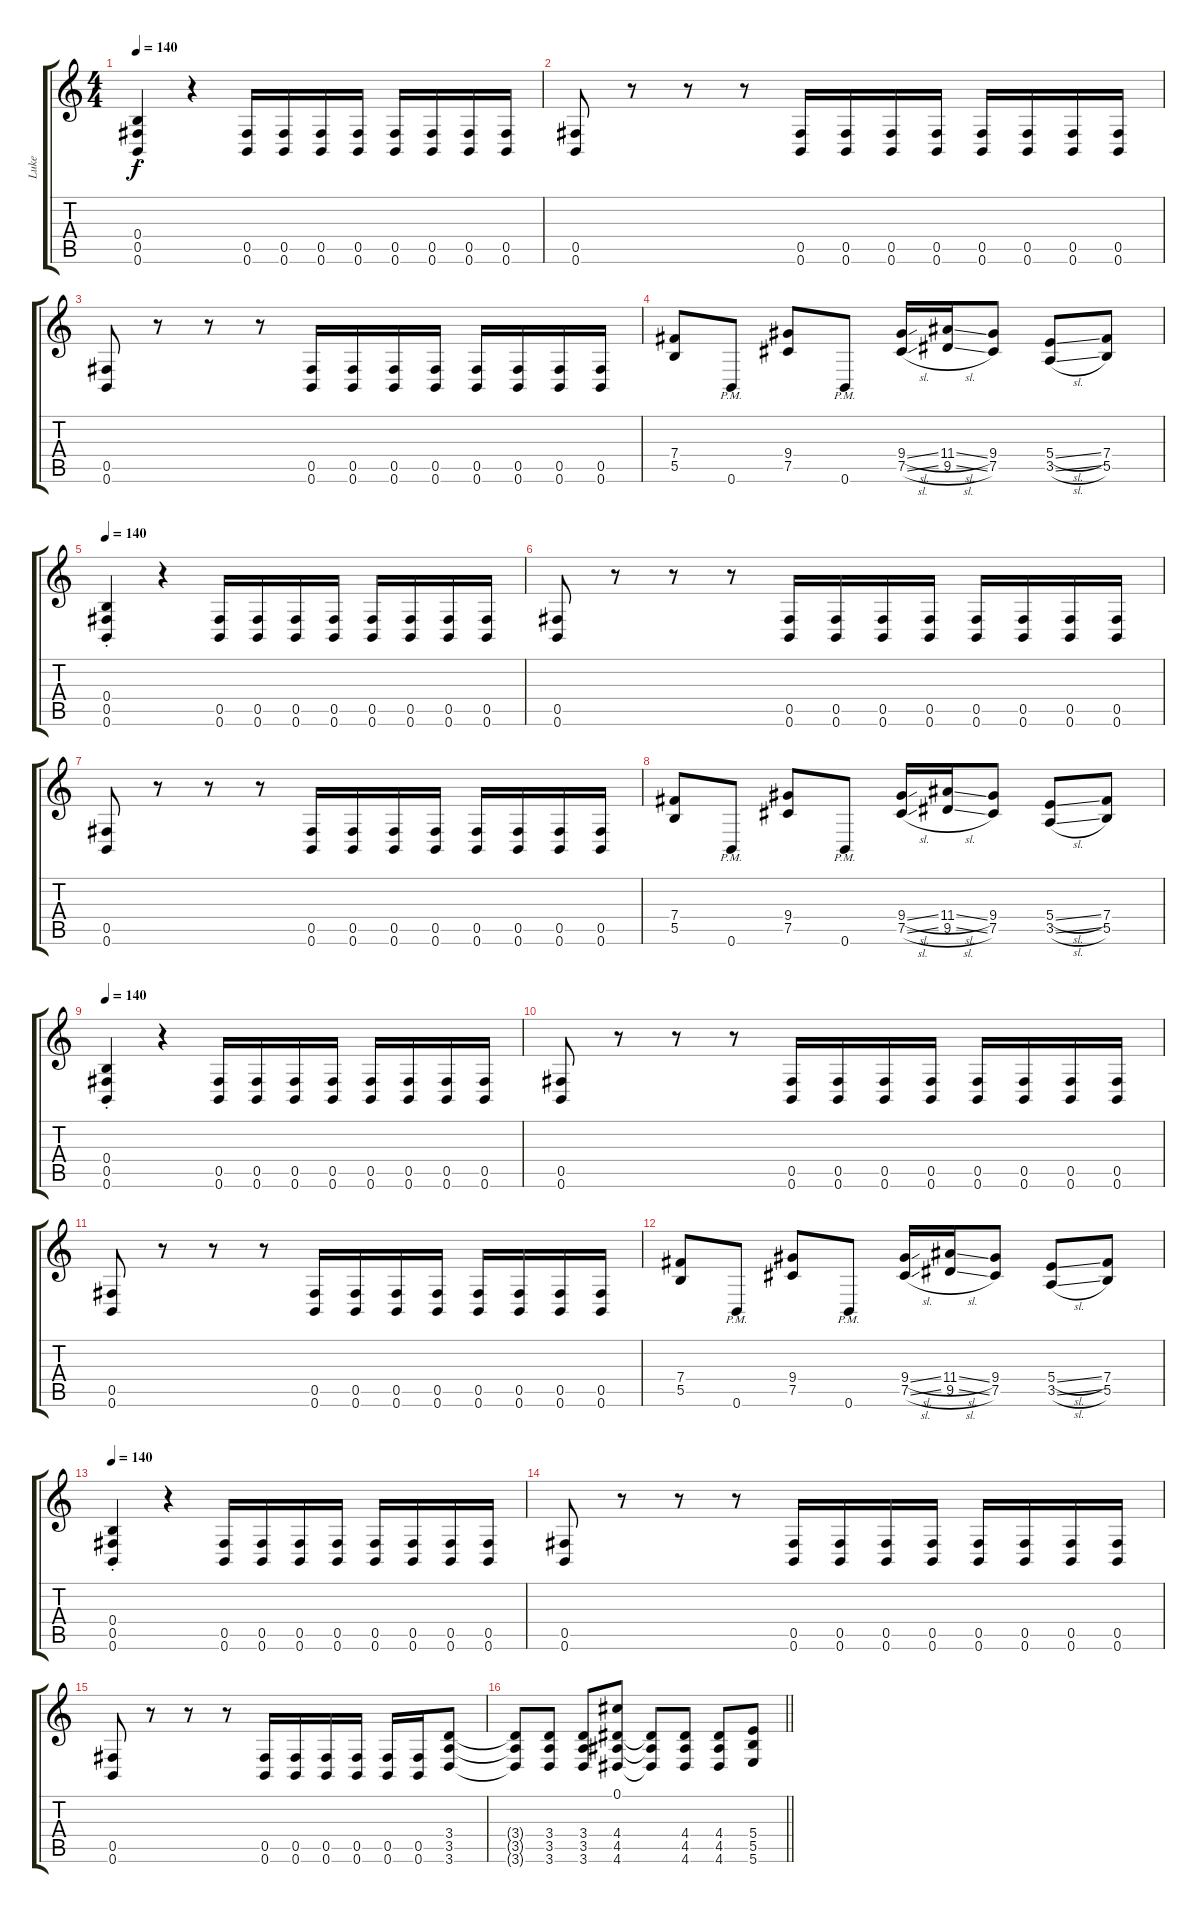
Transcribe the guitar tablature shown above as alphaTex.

\track ("Luke" "Luke") {instrument distortionguitar}
\staff {score tabs}
\tuning (Db4 Ab3 E3 B2 Gb2 B1) {hide}
\ts (4 4)
\tempo 140
\clef g2
\ks c
(0.4{st} 0.5{st} 0.6{st}).4{dy f} r.4 (0.5 0.6).16 (0.5 0.6).16 (0.5 0.6).16 (0.5 0.6).16 (0.5 0.6).16 (0.5 0.6).16 (0.5 0.6).16 (0.5 0.6).16 |
(0.5 0.6).8 r.8 r.8 r.8 (0.5 0.6).16 (0.5 0.6).16 (0.5 0.6).16 (0.5 0.6).16 (0.5 0.6).16 (0.5 0.6).16 (0.5 0.6).16 (0.5 0.6).16 |
(0.5 0.6).8 r.8 r.8 r.8 (0.5 0.6).16 (0.5 0.6).16 (0.5 0.6).16 (0.5 0.6).16 (0.5 0.6).16 (0.5 0.6).16 (0.5 0.6).16 (0.5 0.6).16 |
(7.4 5.5).8 0.6{pm}.8 (9.4 7.5).8 0.6{pm}.8 (9.4{sl} 7.5{sl}).16 (11.4{sl} 9.5{sl}).16 (9.4 7.5).8 (5.4{sl} 3.5{sl}).8 (7.4 5.5).8 |
\tempo 140
(0.4{st} 0.5{st} 0.6{st}).4 r.4 (0.5 0.6).16 (0.5 0.6).16 (0.5 0.6).16 (0.5 0.6).16 (0.5 0.6).16 (0.5 0.6).16 (0.5 0.6).16 (0.5 0.6).16 |
(0.5 0.6).8 r.8 r.8 r.8 (0.5 0.6).16 (0.5 0.6).16 (0.5 0.6).16 (0.5 0.6).16 (0.5 0.6).16 (0.5 0.6).16 (0.5 0.6).16 (0.5 0.6).16 |
(0.5 0.6).8 r.8 r.8 r.8 (0.5 0.6).16 (0.5 0.6).16 (0.5 0.6).16 (0.5 0.6).16 (0.5 0.6).16 (0.5 0.6).16 (0.5 0.6).16 (0.5 0.6).16 |
(7.4 5.5).8 0.6{pm}.8 (9.4 7.5).8 0.6{pm}.8 (9.4{sl} 7.5{sl}).16 (11.4{sl} 9.5{sl}).16 (9.4 7.5).8 (5.4{sl} 3.5{sl}).8 (7.4 5.5).8 |
\tempo 140
(0.4{st} 0.5{st} 0.6{st}).4 r.4 (0.5 0.6).16 (0.5 0.6).16 (0.5 0.6).16 (0.5 0.6).16 (0.5 0.6).16 (0.5 0.6).16 (0.5 0.6).16 (0.5 0.6).16 |
(0.5 0.6).8 r.8 r.8 r.8 (0.5 0.6).16 (0.5 0.6).16 (0.5 0.6).16 (0.5 0.6).16 (0.5 0.6).16 (0.5 0.6).16 (0.5 0.6).16 (0.5 0.6).16 |
(0.5 0.6).8 r.8 r.8 r.8 (0.5 0.6).16 (0.5 0.6).16 (0.5 0.6).16 (0.5 0.6).16 (0.5 0.6).16 (0.5 0.6).16 (0.5 0.6).16 (0.5 0.6).16 |
(7.4 5.5).8 0.6{pm}.8 (9.4 7.5).8 0.6{pm}.8 (9.4{sl} 7.5{sl}).16 (11.4{sl} 9.5{sl}).16 (9.4 7.5).8 (5.4{sl} 3.5{sl}).8 (7.4 5.5).8 |
\tempo 140
(0.4{st} 0.5{st} 0.6{st}).4 r.4 (0.5 0.6).16 (0.5 0.6).16 (0.5 0.6).16 (0.5 0.6).16 (0.5 0.6).16 (0.5 0.6).16 (0.5 0.6).16 (0.5 0.6).16 |
(0.5 0.6).8 r.8 r.8 r.8 (0.5 0.6).16 (0.5 0.6).16 (0.5 0.6).16 (0.5 0.6).16 (0.5 0.6).16 (0.5 0.6).16 (0.5 0.6).16 (0.5 0.6).16 |
(0.5 0.6).8 r.8 r.8 r.8 (0.5 0.6).16 (0.5 0.6).16 (0.5 0.6).16 (0.5 0.6).16 (0.5 0.6).16 (0.5 0.6).16 (3.4 3.5 3.6).8 |
\barLineRight lightlight
(3.4{t} 3.5{t} 3.6{t}).8 (3.4 3.5 3.6).8 (3.4 3.5 3.6).8 (0.1 4.4 4.5 4.6).8 (4.4{t} 4.5{t} 4.6{t}).8 (4.4 4.5 4.6).8 (4.4 4.5 4.6).8 (5.4 5.5 5.6).8
